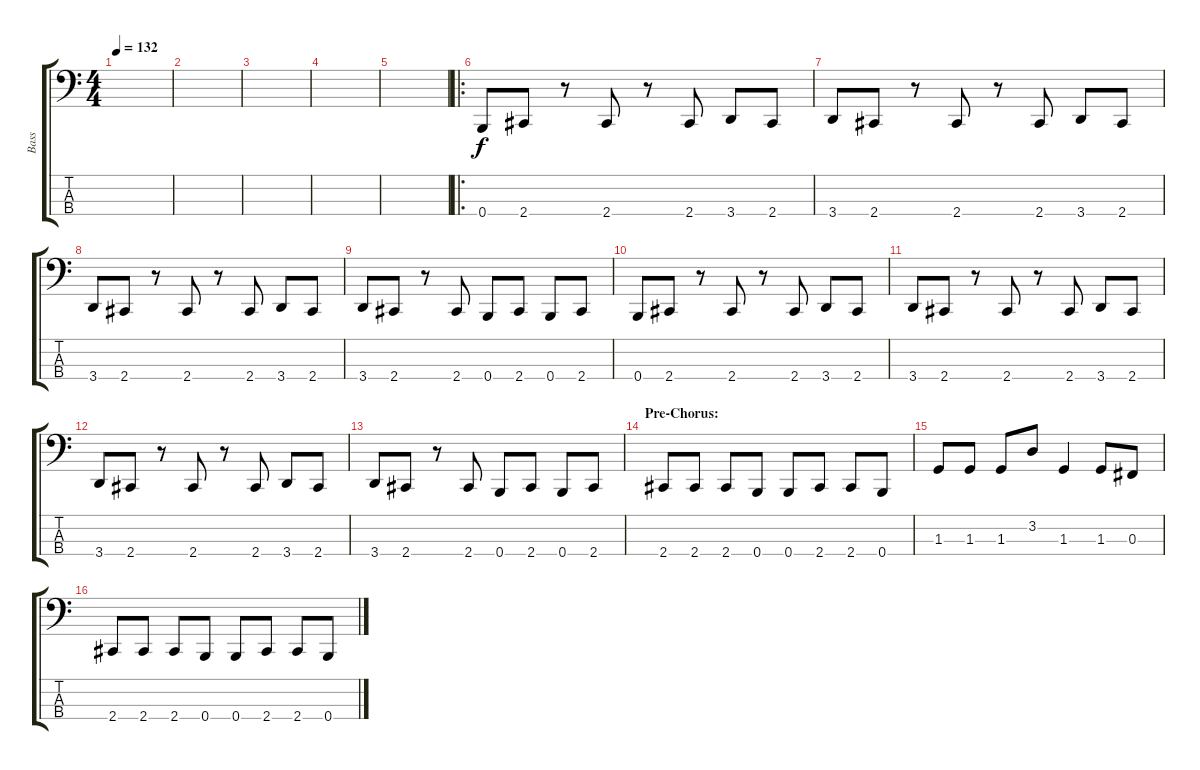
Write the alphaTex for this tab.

\track ("Bass" "Bass") {instrument electricbassfinger}
\staff {score tabs}
\tuning (E2 B1 Gb1 B0) {hide}
\ts (4 4)
\tempo 132
\clef f4
\ks c
|
|
|
|
|
\ro
0.4.8 2.4.8 r.8 2.4.8 r.8 2.4.8 3.4.8 2.4.8 |
3.4.8 2.4.8 r.8 2.4.8 r.8 2.4.8 3.4.8 2.4.8 |
3.4.8 2.4.8 r.8 2.4.8 r.8 2.4.8 3.4.8 2.4.8 |
3.4.8 2.4.8 r.8 2.4.8 0.4.8 2.4.8 0.4.8 2.4.8 |
0.4.8 2.4.8 r.8 2.4.8 r.8 2.4.8 3.4.8 2.4.8 |
3.4.8 2.4.8 r.8 2.4.8 r.8 2.4.8 3.4.8 2.4.8 |
3.4.8 2.4.8 r.8 2.4.8 r.8 2.4.8 3.4.8 2.4.8 |
3.4.8 2.4.8 r.8 2.4.8 0.4.8 2.4.8 0.4.8 2.4.8 |
\section ("" "Pre-Chorus:")
2.4.8 2.4.8 2.4.8 0.4.8 0.4.8 2.4.8 2.4.8 0.4.8 |
1.3.8 1.3.8 1.3.8 3.2.8 1.3.4 1.3.8 0.3.8 |
2.4.8 2.4.8 2.4.8 0.4.8 0.4.8 2.4.8 2.4.8 0.4.8
